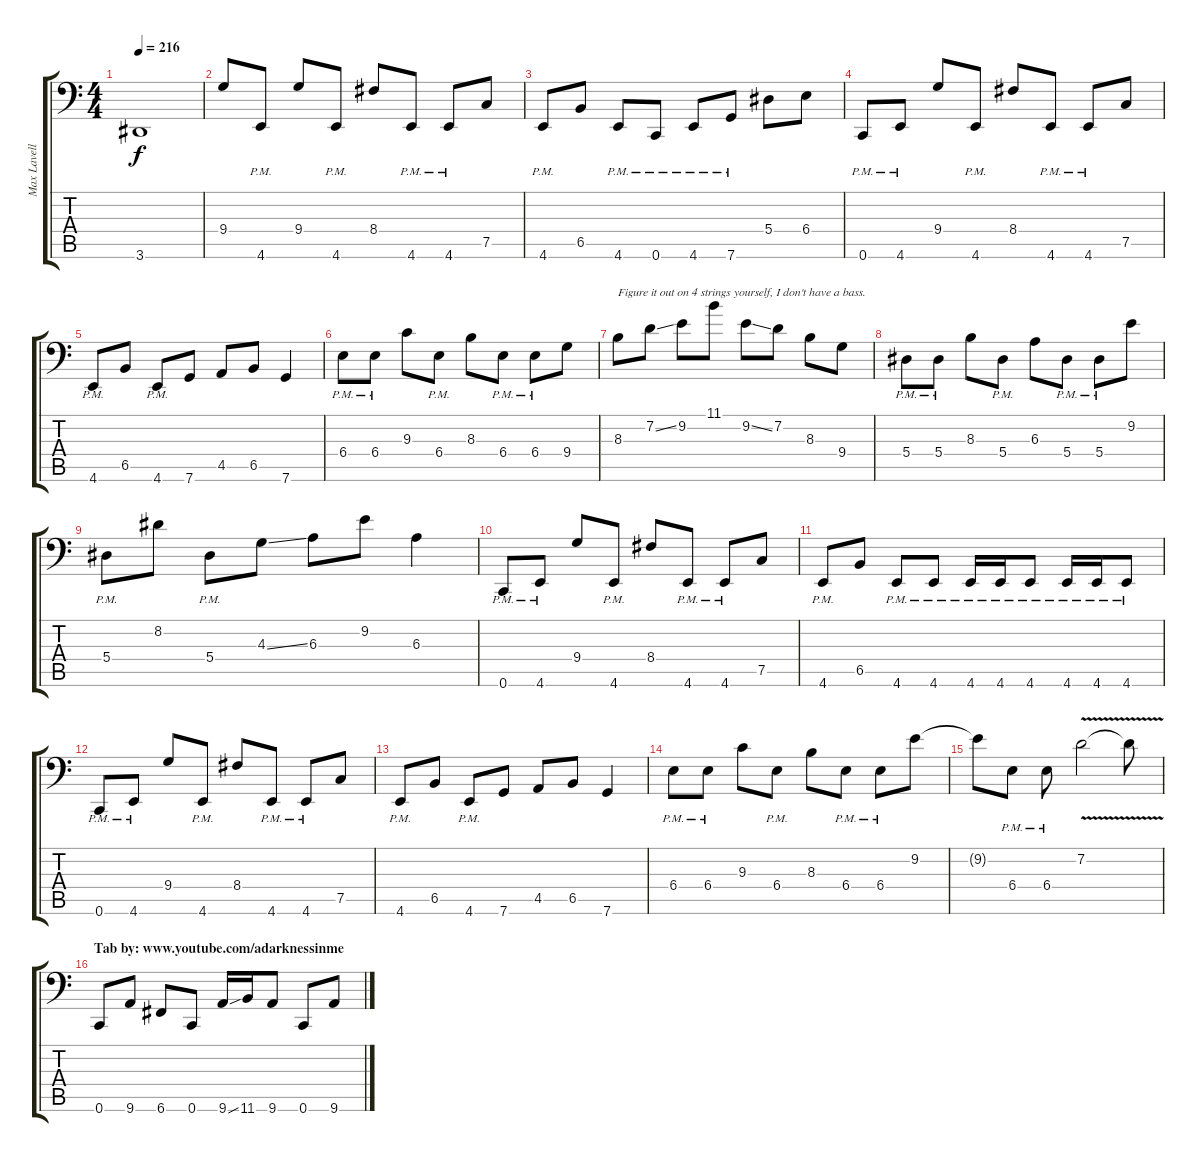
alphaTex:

\track ("Max Lavelle" "Max Lavell") {instrument electricbasspick}
\staff {score tabs}
\tuning (C3 G2 Eb2 Bb1 F1 C1) {hide}
\ts (4 4)
\tempo 216
\clef f4
\ks c
3.6.1{dy f} |
9.4.8 4.6{pm}.8 9.4.8 4.6{pm}.8 8.4.8 4.6{pm}.8 4.6{pm}.8 7.5.8 |
4.6{pm}.8 6.5.8 4.6{pm}.8 0.6{pm}.8 4.6{pm}.8 7.6{pm}.8 5.4.8 6.4.8 |
0.6{pm}.8 4.6{pm}.8 9.4.8 4.6{pm}.8 8.4.8 4.6{pm}.8 4.6{pm}.8 7.5.8 |
4.6{pm}.8 6.5.8 4.6{pm}.8 7.6.8 4.5.8 6.5.8 7.6.4 |
6.4{pm}.8 6.4{pm}.8 9.3.8 6.4{pm}.8 8.3.8 6.4{pm}.8 6.4{pm}.8 9.4.8 |
8.3.8{txt "Figure it out on 4 strings yourself, I don't have a bass."} 7.2{ss}.8 9.2.8 11.1.8 9.2{ss}.8 7.2.8 8.3.8 9.4.8 |
5.4{pm}.8 5.4{pm}.8 8.3.8 5.4{pm}.8 6.3.8 5.4{pm}.8 5.4{pm}.8 9.2.8 |
5.4{pm}.8 8.2.8 5.4{pm}.8 4.3{ss}.8 6.3.8 9.2.8 6.3.4 |
0.6{pm}.8 4.6{pm}.8 9.4.8 4.6{pm}.8 8.4.8 4.6{pm}.8 4.6{pm}.8 7.5.8 |
4.6{pm}.8 6.5.8 4.6{pm}.8 4.6{pm}.8 4.6{pm}.16 4.6{pm}.16 4.6{pm}.8 4.6{pm}.16 4.6{pm}.16 4.6{pm}.8 |
0.6{pm}.8 4.6{pm}.8 9.4.8 4.6{pm}.8 8.4.8 4.6{pm}.8 4.6{pm}.8 7.5.8 |
4.6{pm}.8 6.5.8 4.6{pm}.8 7.6.8 4.5.8 6.5.8 7.6.4 |
6.4{pm}.8 6.4{pm}.8 9.3.8 6.4{pm}.8 8.3.8 6.4{pm}.8 6.4{pm}.8 9.2.8 |
9.2{t}.8 6.4{pm}.8 6.4{pm}.8 7.2{v}.2 7.2{t}.8 |
\section ("" "Tab by: www.youtube.com/adarknessinme")
0.6.8 9.6.8 6.6.8 0.6.8 9.6{ss}.16 11.6.16 9.6.8 0.6.8 9.6.8
